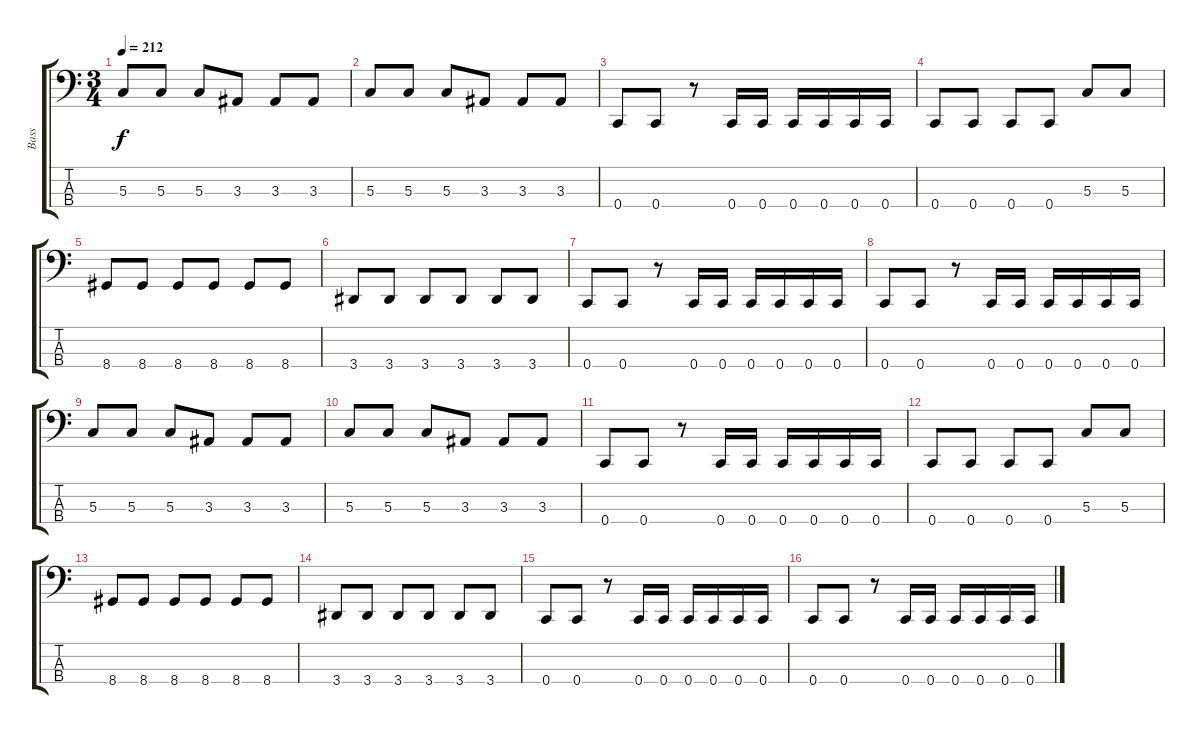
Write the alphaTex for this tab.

\track ("Bass" "Bass") {instrument electricbasspick}
\staff {score tabs}
\tuning (F2 C2 G1 C1) {hide}
\ts (3 4)
\tempo 212
\clef f4
\ks c
5.3.8{dy f} 5.3.8 5.3.8 3.3.8 3.3.8 3.3.8 |
5.3.8 5.3.8 5.3.8 3.3.8 3.3.8 3.3.8 |
0.4.8 0.4.8 r.8 0.4.16 0.4.16 0.4.16 0.4.16 0.4.16 0.4.16 |
0.4.8 0.4.8 0.4.8 0.4.8 5.3.8 5.3.8 |
8.4.8 8.4.8 8.4.8 8.4.8 8.4.8 8.4.8 |
3.4.8 3.4.8 3.4.8 3.4.8 3.4.8 3.4.8 |
0.4.8 0.4.8 r.8 0.4.16 0.4.16 0.4.16 0.4.16 0.4.16 0.4.16 |
0.4.8 0.4.8 r.8 0.4.16 0.4.16 0.4.16 0.4.16 0.4.16 0.4.16 |
5.3.8 5.3.8 5.3.8 3.3.8 3.3.8 3.3.8 |
5.3.8 5.3.8 5.3.8 3.3.8 3.3.8 3.3.8 |
0.4.8 0.4.8 r.8 0.4.16 0.4.16 0.4.16 0.4.16 0.4.16 0.4.16 |
0.4.8 0.4.8 0.4.8 0.4.8 5.3.8 5.3.8 |
8.4.8 8.4.8 8.4.8 8.4.8 8.4.8 8.4.8 |
3.4.8 3.4.8 3.4.8 3.4.8 3.4.8 3.4.8 |
0.4.8 0.4.8 r.8 0.4.16 0.4.16 0.4.16 0.4.16 0.4.16 0.4.16 |
0.4.8 0.4.8 r.8 0.4.16 0.4.16 0.4.16 0.4.16 0.4.16 0.4.16
